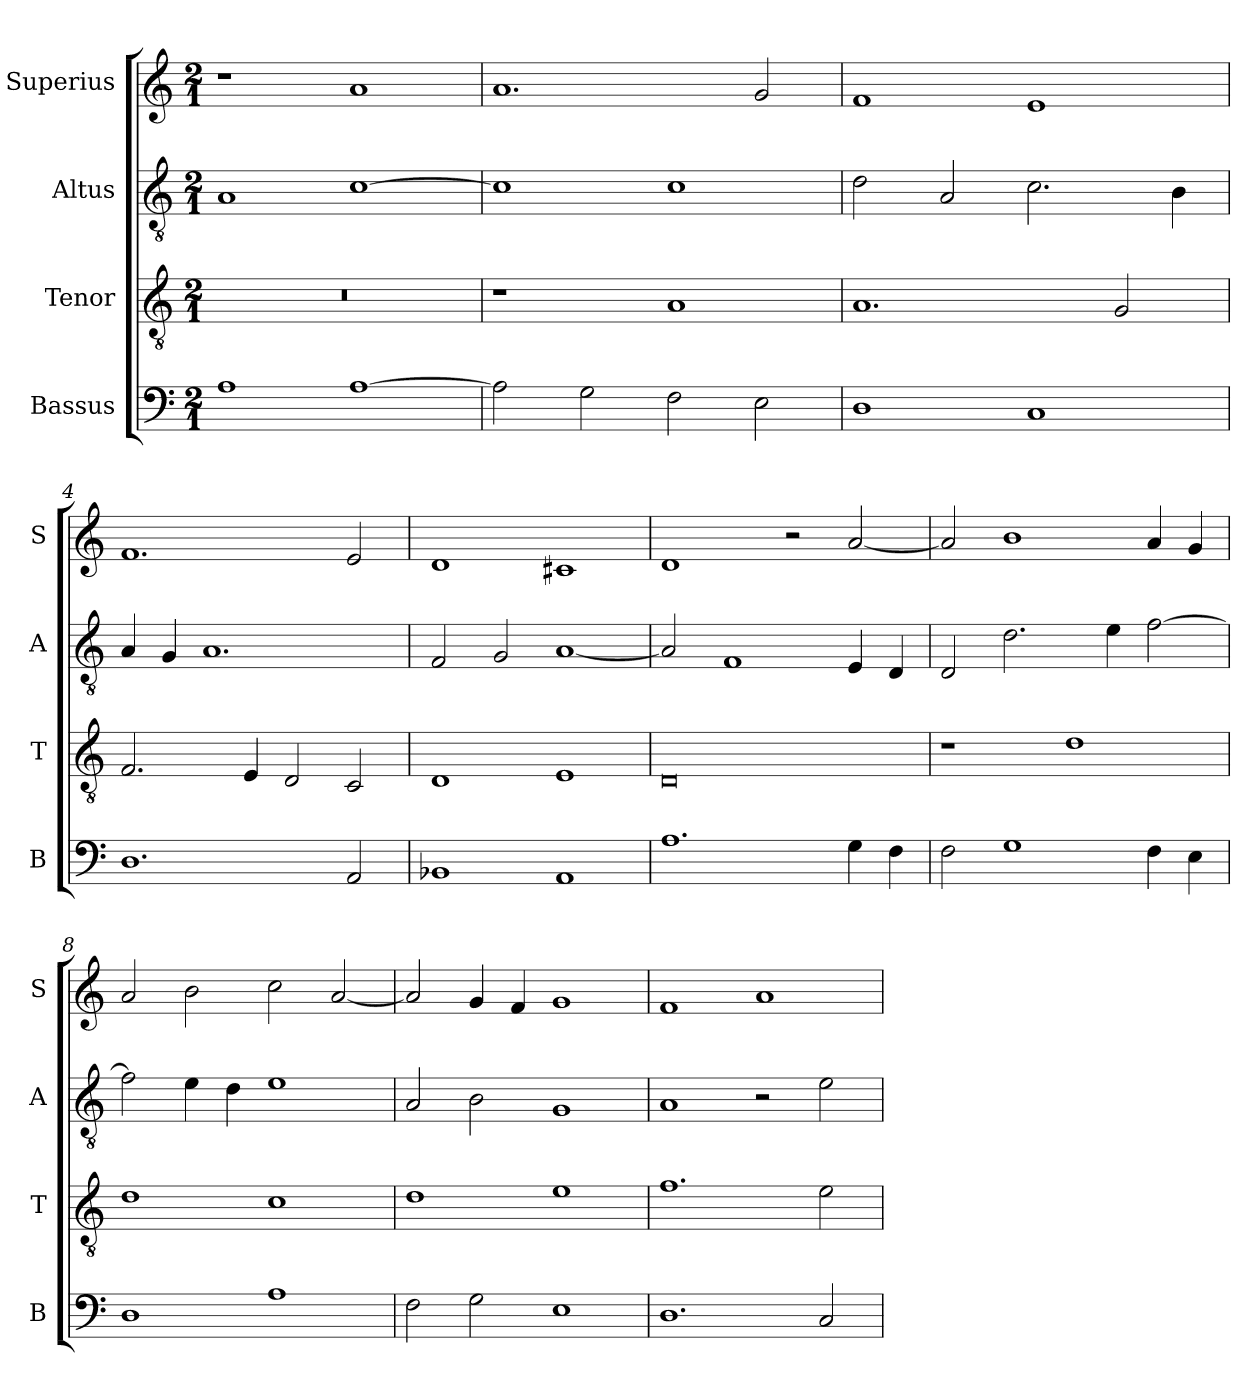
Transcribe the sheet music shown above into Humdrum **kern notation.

**kern	**kern	**kern	**kern
*part4	*part3	*part2	*part1
*staff4	*staff3	*staff2	*staff1
*I"Bassus	*I"Tenor	*I"Altus	*I"Superius
*I'B	*I'T	*I'A	*I'S
*clefF4	*clefGv2	*clefGv2	*clefG2
*k[]	*k[]	*k[]	*k[]
*M2/1	*M2/1	*M2/1	*M2/1
=1	=1	=1	=1
1A	0r	1A	1r
[1A	.	[1c	1a
=2	=2	=2	=2
2A\]	1r	1c]	1.a
2G\	.	.	.
2F\	1A	1c	.
2E\	.	.	2g/
=3	=3	=3	=3
1D	1.A	2d\	1f
.	.	2A/	.
1C	.	2.c\	1e
.	2G/	.	.
.	.	4B\	.
=4	=4	=4	=4
1.D	2.F/	4A/	1.f
.	.	4G/	.
.	.	1.A	.
.	4E/	.	.
.	2D/	.	.
2AA/	2C/	.	2e/
=5	=5	=5	=5
1BB-X	1D	2F/	1d
.	.	2G/	.
1AA	1E	[1A	1c#X
=6	=6	=6	=6
1.A	0D	2A/]	1d
.	.	1F	.
.	.	.	2r
4G\	.	4E/	[2a/
4F\	.	4D/	.
=7	=7	=7	=7
2F\	1r	2D/	2a/]
1G	.	2.d\	1b
.	1d	.	.
.	.	4e\	.
4F\	.	[2f\	4a/
4E\	.	.	4g/
=8	=8	=8	=8
1D	1d	2f\]	2a/
.	.	4e\	2b\
.	.	4d\	.
1A	1c	1e	2cc\
.	.	.	[2a/
=9	=9	=9	=9
2F\	1d	2A/	2a/]
2G\	.	2B\	4g/
.	.	.	4f/
1E	1e	1G	1g
=10	=10	=10	=10
1.D	1.f	1A	1f
.	.	2r	1a
2C/	2e\	2e\	.
=	=	=	=
*-	*-	*-	*-
